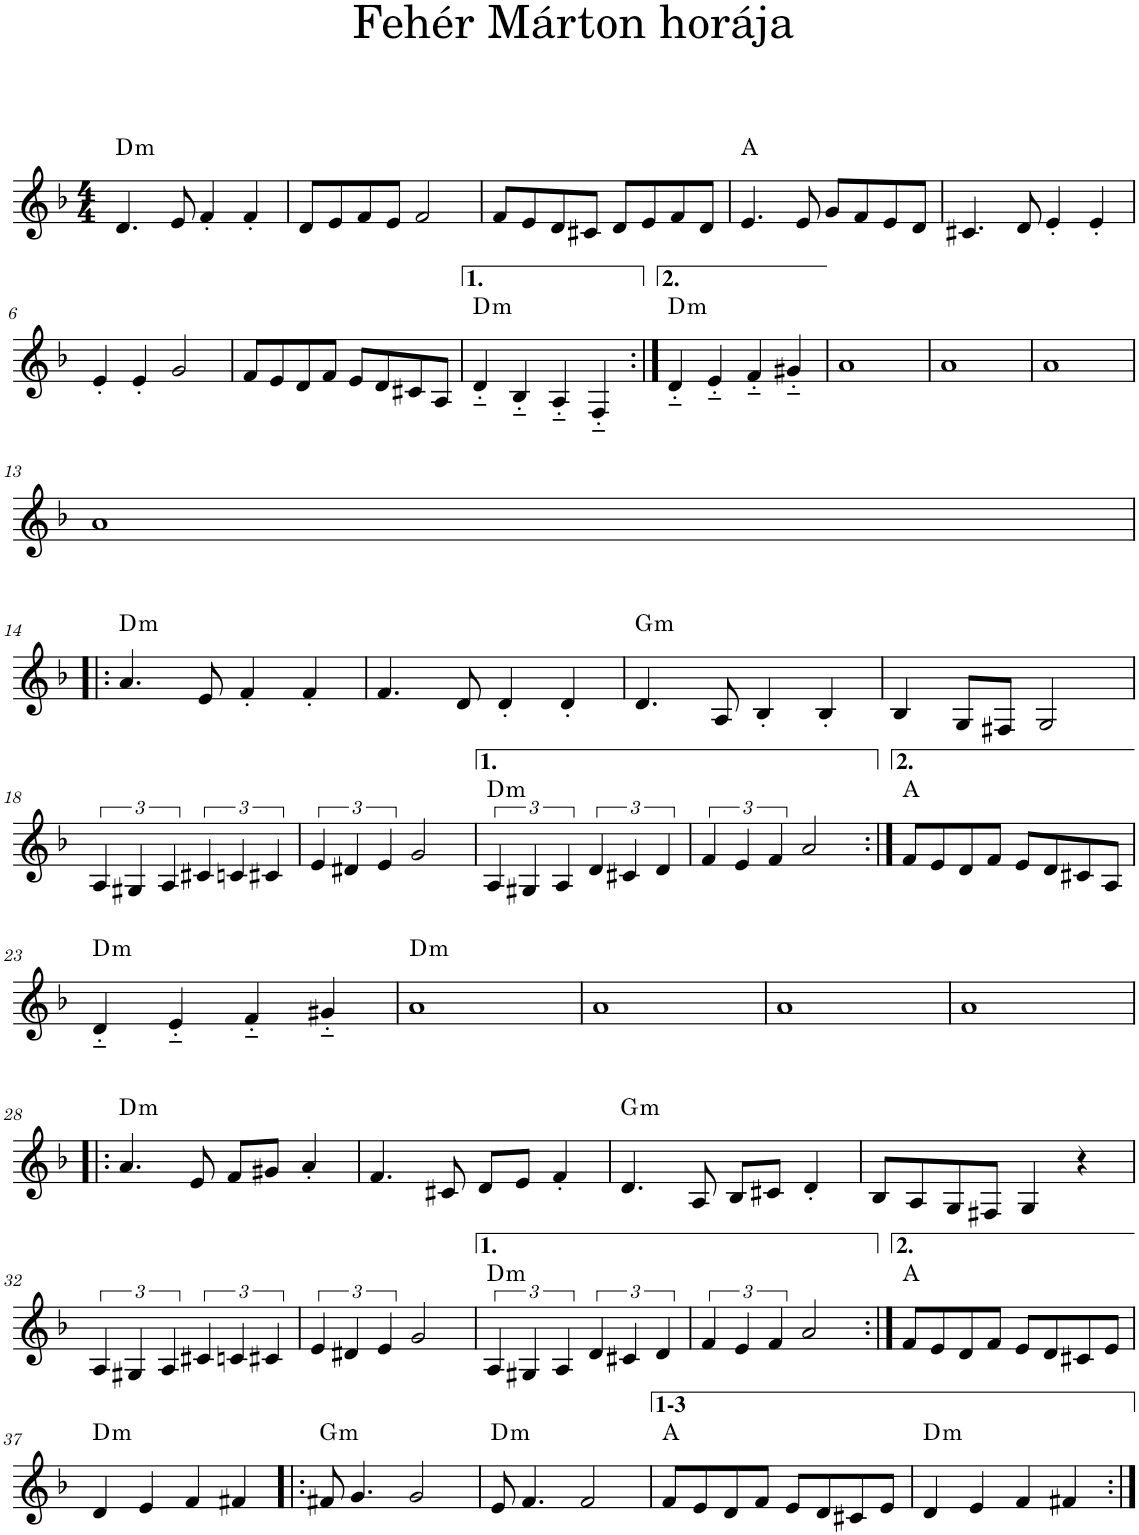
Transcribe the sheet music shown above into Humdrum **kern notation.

**kern	**harte
*part1	*part1
*staff1	*
*I"Piano	*
*I'Pno.	*
*clefG2	*
*k[b-]	*
*M4/4	*
=1	=1
!	!LO:H:kt=m
4.d/	D:min
8e/	.
4f'/	.
4f'/	.
=2	=2
8d/L	.
8e/	.
8f/	.
8e/J	.
2f/	.
=3	=3
8f/L	.
8e/	.
8d/	.
8c#X/J	.
8d/L	.
8e/	.
8f/	.
8d/J	.
=4	=4
4.e/	A:maj
8e/	.
8g/L	.
8f/	.
8e/	.
8d/J	.
=5	=5
4.c#X/	.
8d/	.
4e'/	.
4e'/	.
!!LO:LB:g=z
=6	=6
4e'/	.
4e'/	.
2g/	.
=7	=7
8f/L	.
8e/	.
8d/	.
8f/J	.
8e/L	.
8d/	.
8c#X/	.
8A/J	.
=8	=8
!	!LO:H:kt=m
4d'~/	D:min
4B-'~/	.
4A'~/	.
4F'~/	.
=9:|!	=9:|!
!	!LO:H:kt=m
4d'~/	D:min
4e'~/	.
4f'~/	.
4g#X'~/	.
=10	=10
1a	.
=11	=11
1a	.
=12	=12
1a	.
!!LO:LB:g=z
=13	=13
1a	.
!!LO:LB:g=z
=14!|:	=14!|:
!	!LO:H:kt=m
4.a/	D:min
8e/	.
4f'/	.
4f'/	.
=15	=15
4.f/	.
8d/	.
4d'/	.
4d'/	.
=16	=16
!	!LO:H:kt=m
4.d/	G:min
8A/	.
4B-'/	.
4B-'/	.
=17	=17
4B-/	.
8G/L	.
8F#X/J	.
2G/	.
!!LO:LB:g=z
=18	=18
6A/	.
6G#X/	.
6A/	.
6c#X/	.
6cn/	.
6c#X/	.
=19	=19
6e/	.
6d#X/	.
6e/	.
2g/	.
=20	=20
!	!LO:H:kt=m
6A/	D:min
6G#X/	.
6A/	.
6d/	.
6c#X/	.
6d/	.
=21	=21
6f/	.
6e/	.
6f/	.
2a/	.
=22:|!	=22:|!
8f/L	A:maj
8e/	.
8d/	.
8f/J	.
8e/L	.
8d/	.
8c#X/	.
8A/J	.
!!LO:LB:g=z
=23	=23
!	!LO:H:kt=m
4d'~/	D:min
4e'~/	.
4f'~/	.
4g#X'~/	.
=24	=24
!	!LO:H:kt=m
1a	D:min
=25	=25
1a	.
=26	=26
1a	.
=27	=27
1a	.
!!LO:LB:g=z
=28!|:	=28!|:
!	!LO:H:kt=m
4.a/	D:min
8e/	.
8f/L	.
8g#X/J	.
4a'/	.
=29	=29
4.f/	.
8c#X/	.
8d/L	.
8e/J	.
4f'/	.
=30	=30
!	!LO:H:kt=m
4.d/	G:min
8A/	.
8B-/L	.
8c#X/J	.
4d'/	.
=31	=31
8B-/L	.
8A/	.
8G/	.
8F#X/J	.
4G/	.
4r	.
!!LO:LB:g=z
=32	=32
6A/	.
6G#X/	.
6A/	.
6c#X/	.
6cn/	.
6c#X/	.
=33	=33
6e/	.
6d#X/	.
6e/	.
2g/	.
=34	=34
!	!LO:H:kt=m
6A/	D:min
6G#X/	.
6A/	.
6d/	.
6c#X/	.
6d/	.
=35	=35
6f/	.
6e/	.
6f/	.
2a/	.
=36:|!	=36:|!
8f/L	A:maj
8e/	.
8d/	.
8f/J	.
8e/L	.
8d/	.
8c#X/	.
8e/J	.
!!LO:LB:g=z
=37	=37
!	!LO:H:kt=m
4d/	D:min
4e/	.
4f/	.
4f#X/	.
=38!|:	=38!|:
!	!LO:H:kt=m
8f#X/	G:min
4.g/	.
2g/	.
=39	=39
!	!LO:H:kt=m
8e/	D:min
4.f/	.
2f/	.
=40	=40
8f/L	A:maj
8e/	.
8d/	.
8f/J	.
8e/L	.
8d/	.
8c#X/	.
8e/J	.
=41	=41
!	!LO:H:kt=m
4d/	D:min
4e/	.
4f/	.
4f#X/	.
=:|!	=:|!
*-	*-
